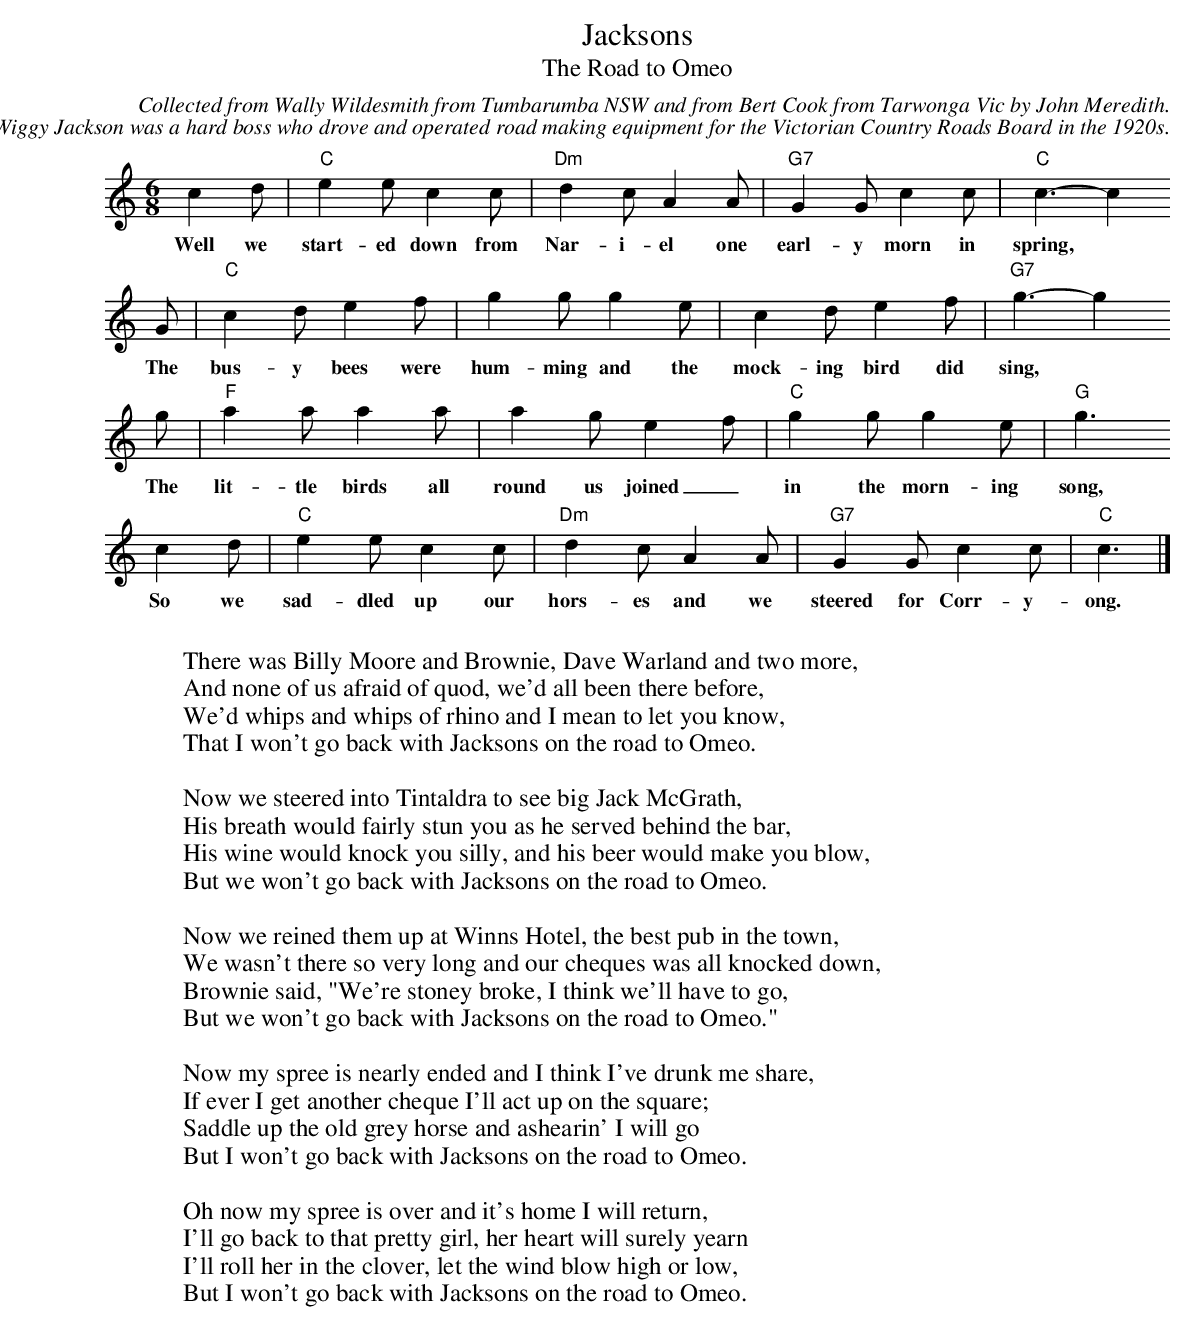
X:1
T:Jacksons
T:Road to Omeo, The
C:Collected from Wally Wildesmith from Tumbarumba NSW and from Bert Cook from Tarwonga Vic by John Meredith.
C:Wiggy Jackson was a hard boss who drove and operated road making equipment for the Victorian Country Roads Board in the 1920s.
M:6/8
L:1/8
K:Cmaj
c2d|"C"e2e c2c|"Dm"d2c A2A|"G7"G2G c2c |"C"c3-c2
w:Well we start-ed down from Nar-i-el one earl-y morn in spring,*
G|"C"c2d e2f|g2g g2e|c2d e2f|"G7"g3-g2
w:The bus-y bees were hum-ming and the mock-ing bird did sing,*
g|"F"a2a a2a|a2g e2f|"C"g2g g2e|"G"g3
w:The lit-tle birds all round us joined_ in the morn-ing song,
c2d|"C"e2e c2c|"Dm"d2c A2A|"G7"G2G c2c|"C"c3|]
w:So we sad-dled up our hors-es and we steered for Corr-y-ong.
W:
W:There was Billy Moore and Brownie, Dave Warland and two more,
W:And none of us afraid of quod, we'd all been there before,
W:We'd whips and whips of rhino and I mean to let you know,
W:That I won't go back with Jacksons on the road to Omeo.
W:
W:Now we steered into Tintaldra to see big Jack McGrath,
W:His breath would fairly stun you as he served behind the bar,
W:His wine would knock you silly, and his beer would make you blow,
W:But we won't go back with Jacksons on the road to Omeo.
W:
W:Now we reined them up at Winns Hotel, the best pub in the town,
W:We wasn't there so very long and our cheques was all knocked down,
W:Brownie said, "We're stoney broke, I think we'll have to go,
W:But we won't go back with Jacksons on the road to Omeo."
W:
W:Now my spree is nearly ended and I think I've drunk me share,
W:If ever I get another cheque I'll act up on the square;
W:Saddle up the old grey horse and ashearin' I will go
W:But I won't go back with Jacksons on the road to Omeo.
W:
W:Oh now my spree is over and it's home I will return,
W:I'll go back to that pretty girl, her heart will surely yearn
W:I'll roll her in the clover, let the wind blow high or low,
W:But I won't go back with Jacksons on the road to Omeo.
